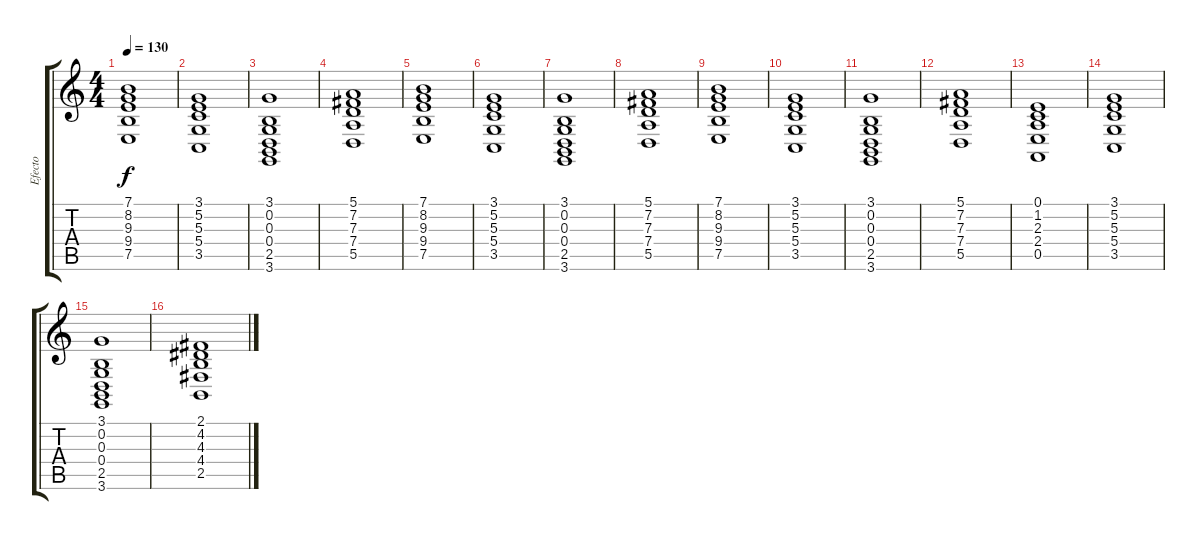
\track ("Efecto" "Efecto") {instrument fx6goblins}
\staff {score tabs}
\tuning (E4 B3 G3 D3 A2 E2) {hide}
\ts (4 4)
\tempo 130
\clef g2
\ks c
(7.1 8.2 9.3 9.4 7.5).1{dy f instrument fx6goblins} |
(3.1 5.2 5.3 5.4 3.5).1 |
(3.1 0.2 0.3 0.4 2.5 3.6).1 |
(5.1 7.2 7.3 7.4 5.5).1{instrument fx6goblins} |
(7.1 8.2 9.3 9.4 7.5).1{instrument fx6goblins} |
(3.1 5.2 5.3 5.4 3.5).1 |
(3.1 0.2 0.3 0.4 2.5 3.6).1 |
(5.1 7.2 7.3 7.4 5.5).1{instrument fx6goblins} |
(7.1 8.2 9.3 9.4 7.5).1{instrument fx6goblins} |
(3.1 5.2 5.3 5.4 3.5).1 |
(3.1 0.2 0.3 0.4 2.5 3.6).1 |
(5.1 7.2 7.3 7.4 5.5).1{instrument fx6goblins} |
(0.1 1.2 2.3 2.4 0.5).1{instrument fx6goblins} |
(3.1 5.2 5.3 5.4 3.5).1 |
(3.1 0.2 0.3 0.4 2.5 3.6).1 |
(2.1 4.2 4.3 4.4 2.5).1
